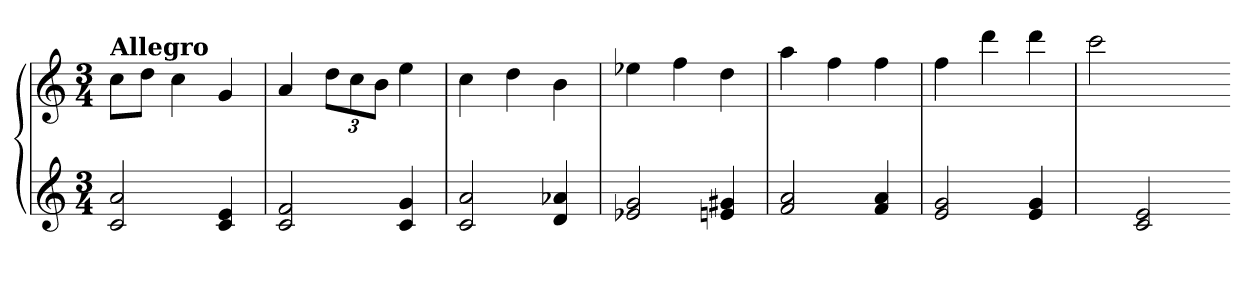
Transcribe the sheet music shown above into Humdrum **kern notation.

**kern	**kern	**dynam
*part1	*part1	*part1
*staff2	*staff1	*staff1/2
*clefG2	*clefG2	*
*k[]	*k[]	*
*C:	*C:	*
*M3/4	*M3/4	*
=1	=1	=1
*^	*	*
!	!	!LO:TX:B:t=Allegro	!
2ci/ 2ai/	2.ryy	8cci\L	M.M. = 120
.	.	8ddi\J	.
.	.	4cci\	.
4ci/ 4ei/	.	4gi/	.
=2	=2	=2	=2
2ci/ 2fi/	2.ryy	4ai/	.
*	*	*Xbrackettup	*
.	.	12ddi\L	.
.	.	12cci\	.
.	.	12bi\J	.
4ci/ 4gi/	.	4eei\	.
=3	=3	=3	=3
2ci/ 2ai/	2.ryy	4cci\	.
.	.	4ddi\	.
4di/ 4a-Xi/	.	4bi\	.
=4	=4	=4	=4
2e-Xi/ 2gi/	2.ryy	4ee-Xi\	.
.	.	4ffi\	.
4eni/ 4g#Xi/	.	4ddi\	.
=5	=5	=5	=5
2fi/ 2ai/	2.ryy	4aai\	.
.	.	4ffi\	.
4fi/ 4ai/	.	4ffi\	.
=6	=6	=6	=6
2ei/ 2gi/	2.ryy	4ffi\	.
.	.	4dddi\	.
4ei/ 4gi/	.	4dddi\	.
=7	=7	=7	=7
4ryy	2.ryy	2ccci\	.
2ci/ 2ei/	.	.	.
.	.	4ryy	.
*v	*v	*	*
=-	=-	=-
*-	*-	*-
